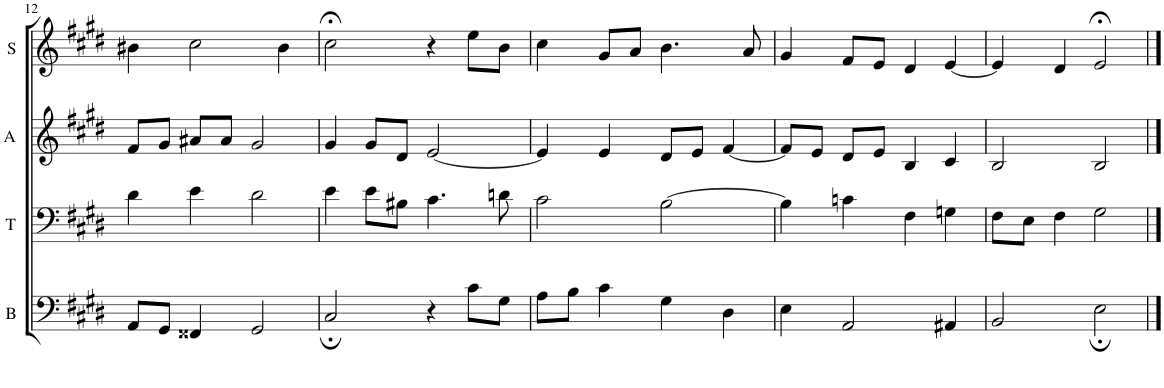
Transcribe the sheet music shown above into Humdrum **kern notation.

**kern	**kern	**kern	**kern
*part4	*part3	*part2	*part1
*staff4	*staff3	*staff2	*staff1
*I"B	*I"T	*I"A	*I"S
*I'B	*I'T	*I'A	*I'S
!!LO:PB:g=z
*clefF4	*clefF4	*clefG2	*clefG2
*k[f#c#g#d#]	*k[f#c#g#d#]	*k[f#c#g#d#]	*k[f#c#g#d#]
*M4/4	*M4/4	*M4/4	*M4/4
=12	=12	=12	=12
8AA/L	4d#\	8f#/L	4b#X\
8GG#/J	.	8g#/J	.
4FF##X/	4e\	8a#X/L	2cc#\
.	.	8a#/J	.
2GG#/	2d#\	2g#/	.
.	.	.	4b#\
=13	=13	=13	=13
2C#;/	4e\	4g#/	2cc#;<\
.	8e\L	8g#/L	.
.	8B#X\J	8d#/J	.
4r	4.c#\	[2e/	4r
8c#\L	.	.	8ee\L
8G#\J	8dn\	.	8b\J
=14	=14	=14	=14
8A\L	2c#\	4e/]	4cc#\
8B\J	.	.	.
4c#\	.	4e/	8g#/L
.	.	.	8a/J
4G#\	[2B\	8d#/L	4.b\
.	.	8e/J	.
4D#\	.	[4f#/	.
.	.	.	8a/
=15	=15	=15	=15
4E\	4B\]	8f#/L]	4g#/
.	.	8e/J	.
2AA/	4cn\	8d#/L	8f#/L
.	.	8e/J	8e/J
.	4F#\	4B/	4d#/
4AA#X/	4Gn\	4c#/	[4e/
=16	=16	=16	=16
2BB/	8F#\L	2B/	4e/]
.	8E\J	.	.
.	4F#\	.	4d#/
2E;\	2G#\	2B/	2e;</
==	==	==	==
*-	*-	*-	*-
